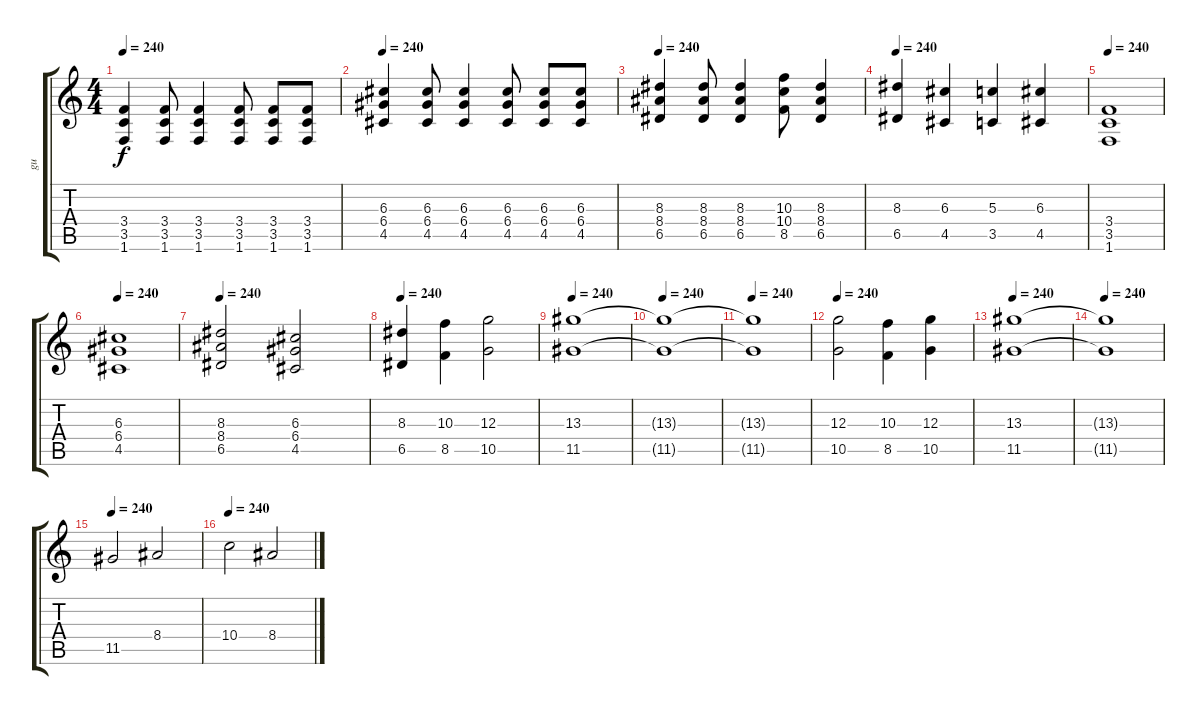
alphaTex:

\track ("gu" "gu") {instrument distortionguitar}
\staff {score tabs}
\tuning (E4 B3 G3 D3 A2 E2) {hide}
\ts (4 4)
\tempo 240
\clef g2
\ks c
(3.4 3.5 1.6).4{dy f} (3.4 3.5 1.6).8 (3.4 3.5 1.6).4 (3.4 3.5 1.6).8 (3.4 3.5 1.6).8 (3.4 3.5 1.6).8 |
\tempo 240
(6.3 6.4 4.5).4 (6.3 6.4 4.5).8 (6.3 6.4 4.5).4 (6.3 6.4 4.5).8 (6.3 6.4 4.5).8 (6.3 6.4 4.5).8 |
\tempo 240
(8.3 8.4 6.5).4 (8.3 8.4 6.5).8 (8.3 8.4 6.5).4 (10.3 10.4 8.5).8 (8.3 8.4 6.5).4 |
\tempo 240
(8.3 6.5).4 (6.3 4.5).4 (5.3 3.5).4 (6.3 4.5).4 |
\tempo 240
(3.4 3.5 1.6).1 |
\tempo 240
(6.3 6.4 4.5).1 |
\tempo 240
(8.3 8.4 6.5).2 (6.3 6.4 4.5).2 |
\tempo 240
(8.3 6.5).4 (10.3 8.5).4 (12.3 10.5).2 |
\tempo 240
(13.3 11.5).1 |
\tempo 240
(13.3{t} 11.5{t}).1 |
\tempo 240
(13.3{t} 11.5{t}).1 |
\tempo 240
(12.3 10.5).2 (10.3 8.5).4 (12.3 10.5).4 |
\tempo 240
(13.3 11.5).1 |
\tempo 240
(13.3{t} 11.5{t}).1 |
\tempo 240
11.5.2 8.4.2 |
\tempo 240
10.4.2 8.4.2
